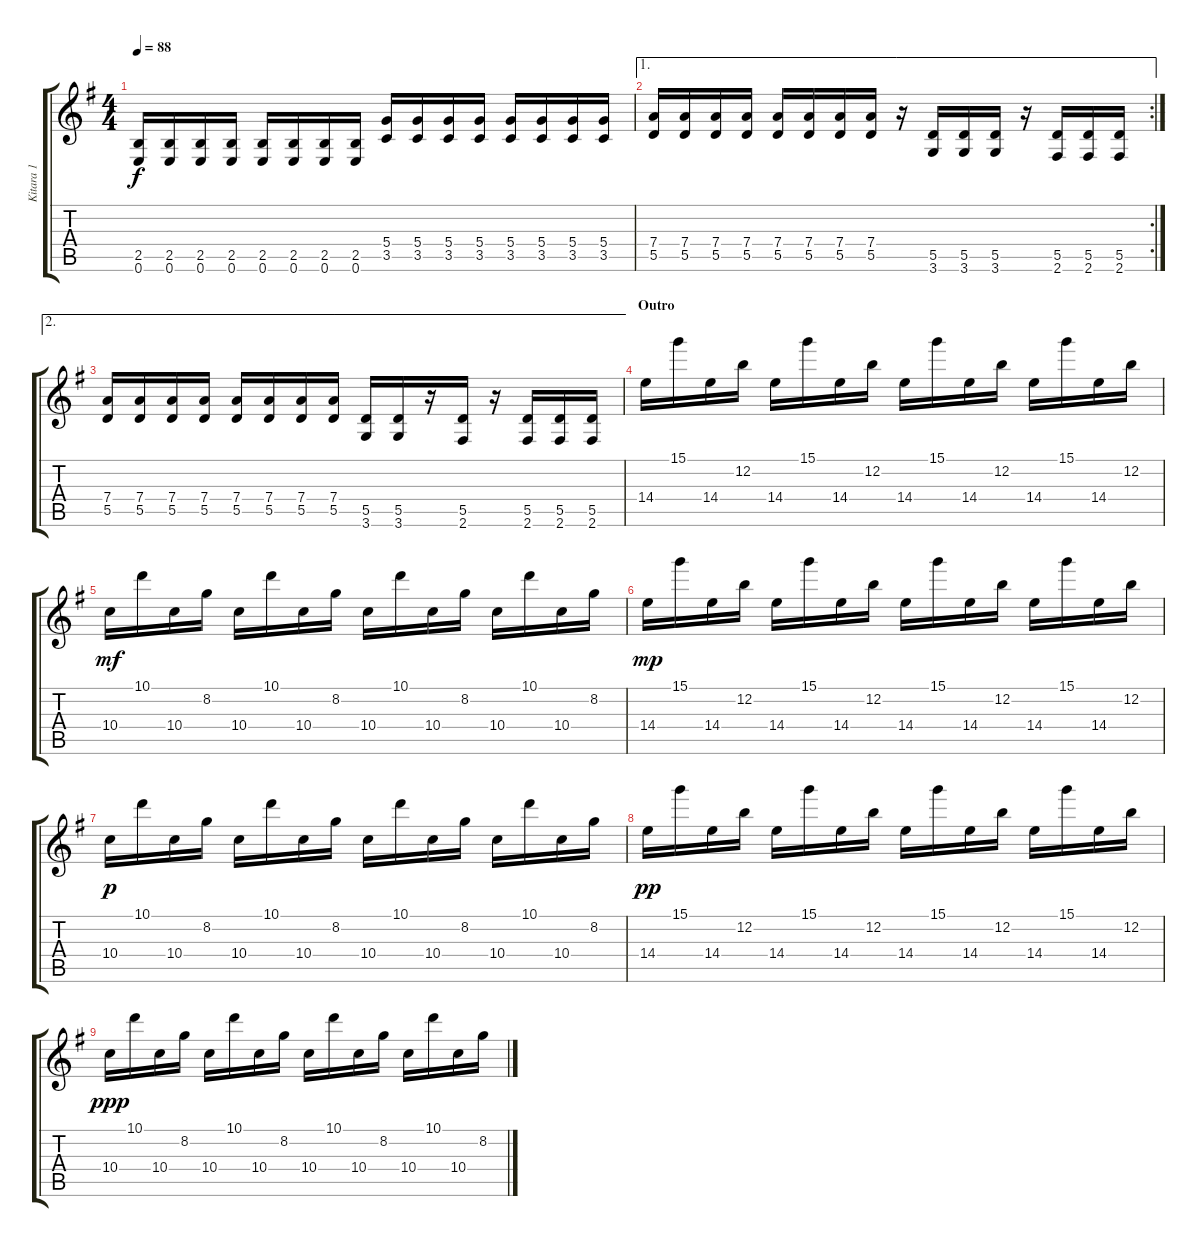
\track ("Kitara 1" "Kitara 1") {instrument overdrivenguitar}
\staff {score tabs}
\tuning (E4 B3 G3 D3 A2 E2) {hide}
\ts (4 4)
\tempo 88
\clef g2
\ks eminor
(2.5 0.6).16{dy f} (2.5 0.6).16 (2.5 0.6).16 (2.5 0.6).16 (2.5 0.6).16 (2.5 0.6).16 (2.5 0.6).16 (2.5 0.6).16 (5.4 3.5).16 (5.4 3.5).16 (5.4 3.5).16 (5.4 3.5).16 (5.4 3.5).16 (5.4 3.5).16 (5.4 3.5).16 (5.4 3.5).16 |
\ae 1
\rc 2
(7.4 5.5).16 (7.4 5.5).16 (7.4 5.5).16 (7.4 5.5).16 (7.4 5.5).16 (7.4 5.5).16 (7.4 5.5).16 (7.4 5.5).16 r.16 (5.5 3.6).16 (5.5 3.6).16 (5.5 3.6).16 r.16 (5.5 2.6).16 (5.5 2.6).16 (5.5 2.6).16 |
\ae 2
(7.4 5.5).16 (7.4 5.5).16 (7.4 5.5).16 (7.4 5.5).16 (7.4 5.5).16 (7.4 5.5).16 (7.4 5.5).16 (7.4 5.5).16 (5.5 3.6).16 (5.5 3.6).16 r.16 (5.5 2.6).16 r.16 (5.5 2.6).16 (5.5 2.6).16 (5.5 2.6).16 |
\section ("" "Outro")
14.4.16 15.1.16 14.4.16 12.2.16 14.4.16 15.1.16 14.4.16 12.2.16 14.4.16 15.1.16 14.4.16 12.2.16 14.4.16 15.1.16 14.4.16 12.2.16 |
10.4.16{dy mf} 10.1.16 10.4.16 8.2.16 10.4.16 10.1.16 10.4.16 8.2.16 10.4.16 10.1.16 10.4.16 8.2.16 10.4.16 10.1.16 10.4.16 8.2.16 |
14.4.16{dy mp} 15.1.16 14.4.16 12.2.16 14.4.16 15.1.16 14.4.16 12.2.16 14.4.16 15.1.16 14.4.16 12.2.16 14.4.16 15.1.16 14.4.16 12.2.16 |
10.4.16{dy p} 10.1.16 10.4.16 8.2.16 10.4.16 10.1.16 10.4.16 8.2.16 10.4.16 10.1.16 10.4.16 8.2.16 10.4.16 10.1.16 10.4.16 8.2.16 |
14.4.16{dy pp} 15.1.16 14.4.16 12.2.16 14.4.16 15.1.16 14.4.16 12.2.16 14.4.16 15.1.16 14.4.16 12.2.16 14.4.16 15.1.16 14.4.16 12.2.16 |
10.4.16{dy ppp} 10.1.16 10.4.16 8.2.16 10.4.16 10.1.16 10.4.16 8.2.16 10.4.16 10.1.16 10.4.16 8.2.16 10.4.16 10.1.16 10.4.16 8.2.16
